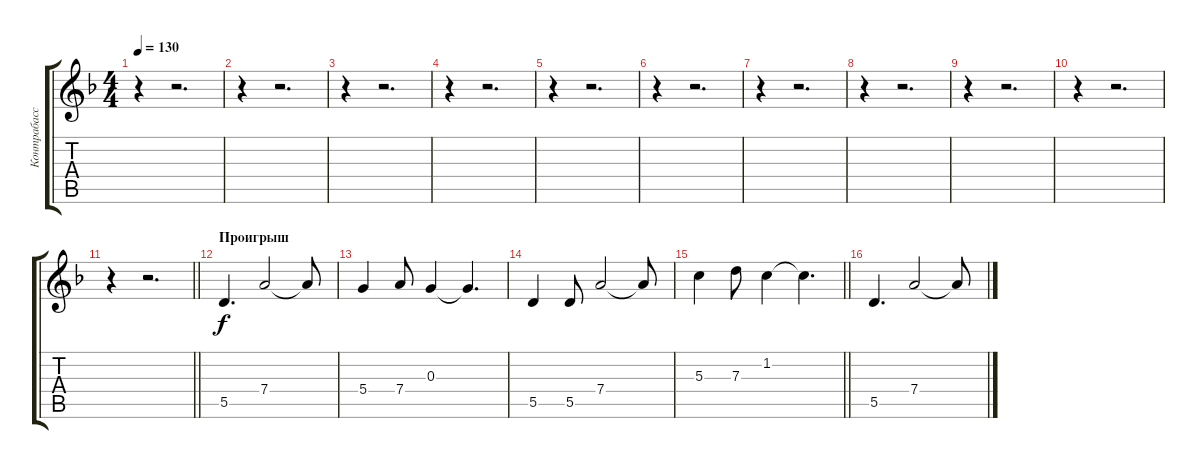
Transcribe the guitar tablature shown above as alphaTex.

\track ("Контрабасс" "Контрабасс") {instrument contrabass}
\staff {score tabs}
\tuning (E4 B3 G3 D3 A2 E2) {hide}
\ts (4 4)
\tempo 130
\clef g2
\ks f
r.4{dy f} r.2{d} |
r.4 r.2{d} |
r.4 r.2{d} |
r.4 r.2{d} |
r.4 r.2{d} |
r.4 r.2{d} |
r.4 r.2{d} |
r.4 r.2{d} |
r.4 r.2{d} |
r.4 r.2{d} |
\barLineRight lightlight
r.4 r.2{d} |
\section ("" "Проигрыш")
5.5.4{d} 7.4.2 7.4{t}.8 |
5.4.4 7.4.8 0.3.4 0.3{t}.4{d} |
5.5.4 5.5.8 7.4.2 7.4{t}.8 |
\barLineRight lightlight
5.3.4 7.3.8 1.2.4 1.2{t}.4{d} |
5.5.4{d} 7.4.2 7.4{t}.8
